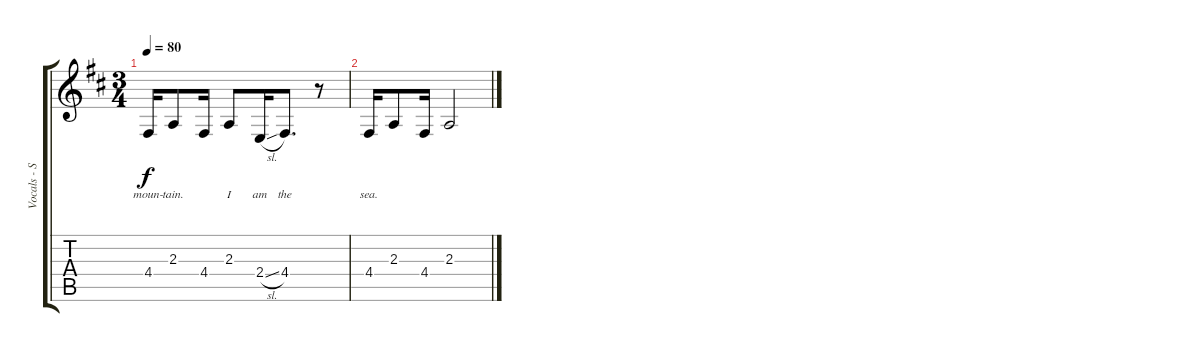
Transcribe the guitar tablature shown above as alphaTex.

\track ("Vocals - Simon Neil" "Vocals - S") {instrument altosax}
\staff {score tabs}
\tuning (E4 B3 G3 D3 A2 E2) {hide}
\ts (3 4)
\tempo 80
\clef g2
\ks d
4.4.16{lyrics (0 "moun-") lyrics (1 "") lyrics (2 "") lyrics (3 "") lyrics (4 "") dy f} 2.3.8{lyrics (0 "tain.") lyrics (1 "") lyrics (2 "") lyrics (3 "") lyrics (4 "")} 4.4.16{lyrics (0 "") lyrics (1 "") lyrics (2 "") lyrics (3 "") lyrics (4 "")} 2.3.8{lyrics (0 "I") lyrics (1 "") lyrics (2 "") lyrics (3 "") lyrics (4 "")} 2.4{sl}.16{lyrics (0 "am") lyrics (1 "") lyrics (2 "") lyrics (3 "") lyrics (4 "")} 4.4.8{d lyrics (0 "the") lyrics (1 "") lyrics (2 "") lyrics (3 "") lyrics (4 "")} r.8 |
4.4.16{lyrics (0 "sea.") lyrics (1 "") lyrics (2 "") lyrics (3 "") lyrics (4 "")} 2.3.8 4.4.16 2.3.2
